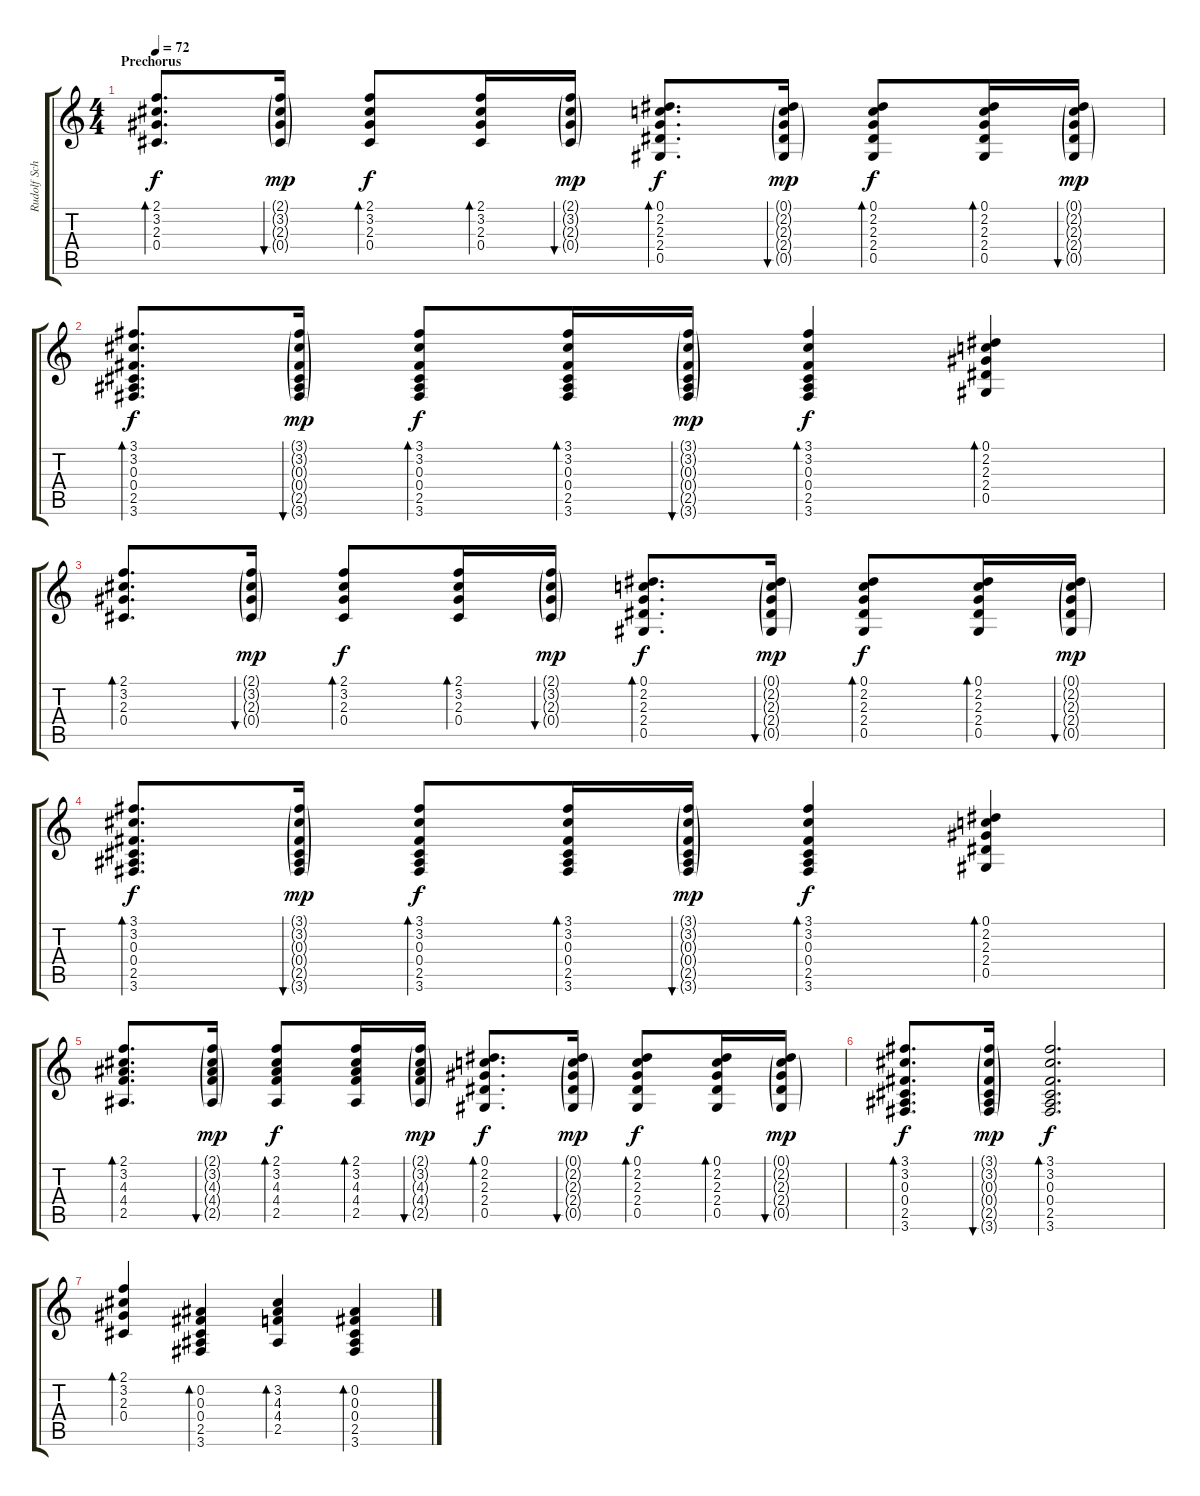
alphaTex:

\track ("Rudolf Schenker" "Rudolf Sch") {instrument electricguitarclean}
\staff {score tabs}
\tuning (Eb4 Bb3 Gb3 Db3 Ab2 Eb2) {hide}
\ts (4 4)
\section ("" "Prechorus")
\tempo 72
\clef g2
\ks c
(2.1 3.2 2.3 0.4).8{d bd 60 dy f instrument electricguitarclean} (2.1{g} 3.2{g} 2.3{g} 0.4{g}).16{bu 60 dy mp} (2.1 3.2 2.3 0.4).8{bd 60 dy f} (2.1 3.2 2.3 0.4).16{bd 60} (2.1{g} 3.2{g} 2.3{g} 0.4{g}).16{bu 60 dy mp} (0.1 2.2 2.3 2.4 0.5).8{d bd 60 dy f} (0.1{g} 2.2{g} 2.3{g} 2.4{g} 0.5{g}).16{bu 60 dy mp} (0.1 2.2 2.3 2.4 0.5).8{bd 60 dy f} (0.1 2.2 2.3 2.4 0.5).16{bd 60} (0.1{g} 2.2{g} 2.3{g} 2.4{g} 0.5{g}).16{bu 60 dy mp} |
(3.1 3.2 0.3 0.4 2.5 3.6).8{d bd 60 dy f} (3.1{g} 3.2{g} 0.3{g} 0.4{g} 2.5{g} 3.6{g}).16{bu 60 dy mp} (3.1 3.2 0.3 0.4 2.5 3.6).8{bd 60 dy f} (3.1 3.2 0.3 0.4 2.5 3.6).16{bd 60} (3.1{g} 3.2{g} 0.3{g} 0.4{g} 2.5{g} 3.6{g}).16{bu 60 dy mp} (3.1 3.2 0.3 0.4 2.5 3.6).4{bd 60 dy f} (0.1 2.2 2.3 2.4 0.5).4{bd 60} |
(2.1 3.2 2.3 0.4).8{d bd 60} (2.1{g} 3.2{g} 2.3{g} 0.4{g}).16{bu 60 dy mp} (2.1 3.2 2.3 0.4).8{bd 60 dy f} (2.1 3.2 2.3 0.4).16{bd 60} (2.1{g} 3.2{g} 2.3{g} 0.4{g}).16{bu 60 dy mp} (0.1 2.2 2.3 2.4 0.5).8{d bd 60 dy f} (0.1{g} 2.2{g} 2.3{g} 2.4{g} 0.5{g}).16{bu 60 dy mp} (0.1 2.2 2.3 2.4 0.5).8{bd 60 dy f} (0.1 2.2 2.3 2.4 0.5).16{bd 60} (0.1{g} 2.2{g} 2.3{g} 2.4{g} 0.5{g}).16{bu 60 dy mp} |
(3.1 3.2 0.3 0.4 2.5 3.6).8{d bd 60 dy f} (3.1{g} 3.2{g} 0.3{g} 0.4{g} 2.5{g} 3.6{g}).16{bu 60 dy mp} (3.1 3.2 0.3 0.4 2.5 3.6).8{bd 60 dy f} (3.1 3.2 0.3 0.4 2.5 3.6).16{bd 60} (3.1{g} 3.2{g} 0.3{g} 0.4{g} 2.5{g} 3.6{g}).16{bu 60 dy mp} (3.1 3.2 0.3 0.4 2.5 3.6).4{bd 60 dy f} (0.1 2.2 2.3 2.4 0.5).4{bd 60} |
(2.1 3.2 4.3 4.4 2.5).8{d bd 60} (2.1{g} 3.2{g} 4.3{g} 4.4{g} 2.5{g}).16{bu 60 dy mp} (2.1 3.2 4.3 4.4 2.5).8{bd 60 dy f} (2.1 3.2 4.3 4.4 2.5).16{bd 60} (2.1{g} 3.2{g} 4.3{g} 4.4{g} 2.5{g}).16{bu 60 dy mp} (0.1 2.2 2.3 2.4 0.5).8{d bd 60 dy f} (0.1{g} 2.2{g} 2.3{g} 2.4{g} 0.5{g}).16{bu 60 dy mp} (0.1 2.2 2.3 2.4 0.5).8{bd 60 dy f} (0.1 2.2 2.3 2.4 0.5).16{bd 60} (0.1{g} 2.2{g} 2.3{g} 2.4{g} 0.5{g}).16{bu 60 dy mp} |
(3.1 3.2 0.3 0.4 2.5 3.6).8{d bd 60 dy f} (3.1{g} 3.2{g} 0.3{g} 0.4{g} 2.5{g} 3.6{g}).16{bu 60 dy mp} (3.1 3.2 0.3 0.4 2.5 3.6).2{d bd 60 dy f} |
(2.1 3.2 2.3 0.4).4{bd 60} (0.2 0.3 0.4 2.5 3.6).4{bd 60} (3.2 4.3 4.4 2.5).4{bd 60} (0.2 0.3 0.4 2.5 3.6).4{bd 60}
